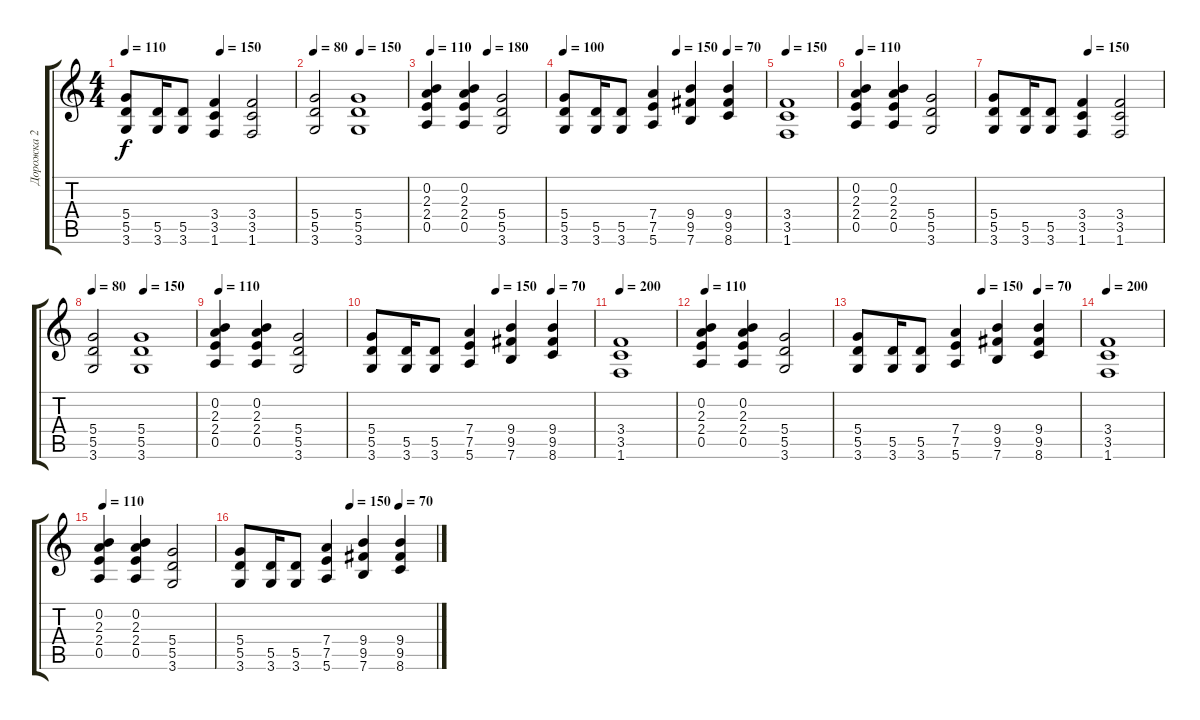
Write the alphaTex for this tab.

\track ("Дорожка 2" "Дорожка 2") {instrument distortionguitar}
\staff {score tabs}
\tuning (E4 B3 G3 D3 A2 E2) {hide}
\ts (4 4)
\tempo (150 0.5625)
\tempo 110
\clef g2
\ks c
(5.4 5.5 3.6).8{dy f} (5.5 3.6).16 (5.5 3.6).8 (3.4 3.5 1.6).4 (3.4 3.5 1.6).2 |
\tempo 80
\tempo (150 0.5)
(5.4 5.5 3.6).2 (5.4 5.5 3.6).1 |
\tempo 110
\tempo (180 0.5)
(0.2 2.3 2.4 0.5).4 (0.2 2.3 2.4 0.5).4 (5.4 5.5 3.6).2 |
\tempo (150 0.5625)
\tempo (70 0.8125)
\tempo 100
(5.4 5.5 3.6).8 (5.5 3.6).16 (5.5 3.6).8 (7.4 7.5 5.6).4 (9.4 9.5 7.6).4 (9.4 9.5 8.6).4 |
\tempo 150
(3.4 3.5 1.6).1 |
\tempo 110
(0.2 2.3 2.4 0.5).4 (0.2 2.3 2.4 0.5).4 (5.4 5.5 3.6).2 |
\tempo (150 0.5625)
(5.4 5.5 3.6).8 (5.5 3.6).16 (5.5 3.6).8 (3.4 3.5 1.6).4 (3.4 3.5 1.6).2 |
\tempo 80
\tempo (150 0.5)
(5.4 5.5 3.6).2 (5.4 5.5 3.6).1 |
\tempo 110
(0.2 2.3 2.4 0.5).4 (0.2 2.3 2.4 0.5).4 (5.4 5.5 3.6).2 |
\tempo (150 0.5625)
\tempo (70 0.8125)
(5.4 5.5 3.6).8 (5.5 3.6).16 (5.5 3.6).8 (7.4 7.5 5.6).4 (9.4 9.5 7.6).4 (9.4 9.5 8.6).4 |
\tempo 200
(3.4 3.5 1.6).1 |
\tempo 110
(0.2 2.3 2.4 0.5).4 (0.2 2.3 2.4 0.5).4 (5.4 5.5 3.6).2 |
\tempo (150 0.5625)
\tempo (70 0.8125)
(5.4 5.5 3.6).8 (5.5 3.6).16 (5.5 3.6).8 (7.4 7.5 5.6).4 (9.4 9.5 7.6).4 (9.4 9.5 8.6).4 |
\tempo 200
(3.4 3.5 1.6).1 |
\tempo 110
(0.2 2.3 2.4 0.5).4 (0.2 2.3 2.4 0.5).4 (5.4 5.5 3.6).2 |
\tempo (150 0.5625)
\tempo (70 0.8125)
(5.4 5.5 3.6).8 (5.5 3.6).16 (5.5 3.6).8 (7.4 7.5 5.6).4 (9.4 9.5 7.6).4 (9.4 9.5 8.6).4
